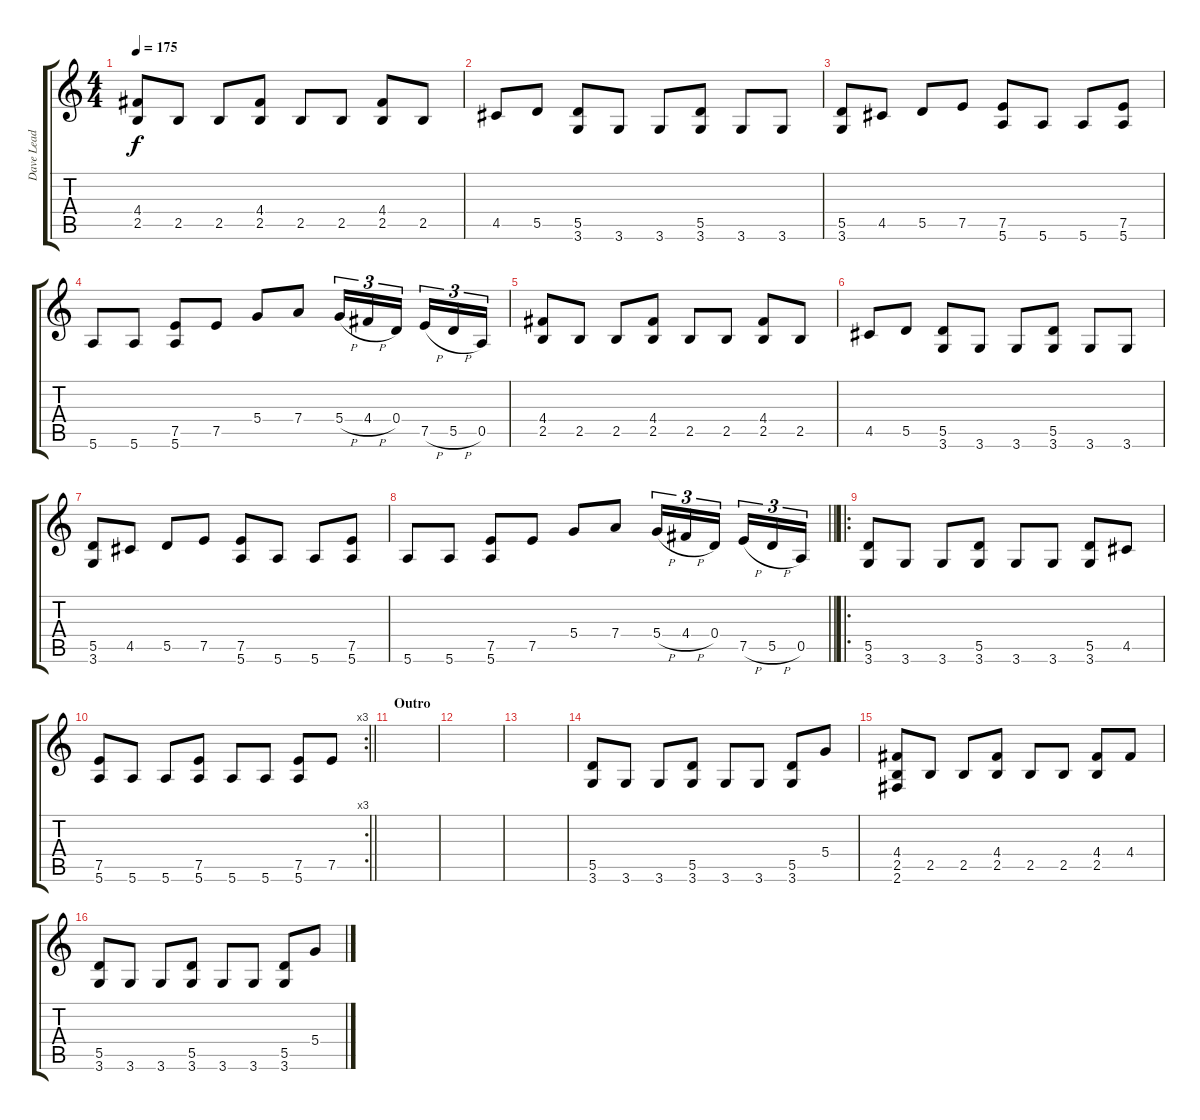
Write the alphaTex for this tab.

\track ("Dave Lead" "Dave Lead") {instrument overdrivenguitar}
\staff {score tabs}
\tuning (E4 B3 G3 D3 A2 E2) {hide}
\ts (4 4)
\tempo 175
\clef g2
\ks c
(4.4 2.5).8{dy f} 2.5.8 2.5.8 (4.4 2.5).8 2.5.8 2.5.8 (4.4 2.5).8 2.5.8 |
4.5.8 5.5.8 (5.5 3.6).8 3.6.8 3.6.8 (5.5 3.6).8 3.6.8 3.6.8 |
(5.5 3.6).8 4.5.8 5.5.8 7.5.8 (7.5 5.6).8 5.6.8 5.6.8 (7.5 5.6).8 |
5.6.8 5.6.8 (7.5 5.6).8 7.5.8 5.4.8 7.4.8 5.4{h}.16{tu (3 2)} 4.4{h}.16{tu (3 2)} 0.4.16{tu (3 2) beam splitsecondary} 7.5{h}.16{tu (3 2)} 5.5{h}.16{tu (3 2)} 0.5.16{tu (3 2)} |
(4.4 2.5).8 2.5.8 2.5.8 (4.4 2.5).8 2.5.8 2.5.8 (4.4 2.5).8 2.5.8 |
4.5.8 5.5.8 (5.5 3.6).8 3.6.8 3.6.8 (5.5 3.6).8 3.6.8 3.6.8 |
(5.5 3.6).8 4.5.8 5.5.8 7.5.8 (7.5 5.6).8 5.6.8 5.6.8 (7.5 5.6).8 |
\barLineRight lightlight
5.6.8 5.6.8 (7.5 5.6).8 7.5.8 5.4.8 7.4.8 5.4{h}.16{tu (3 2)} 4.4{h}.16{tu (3 2)} 0.4.16{tu (3 2) beam splitsecondary} 7.5{h}.16{tu (3 2)} 5.5{h}.16{tu (3 2)} 0.5.16{tu (3 2)} |
\ro
(5.5 3.6).8 3.6.8 3.6.8 (5.5 3.6).8 3.6.8 3.6.8 (5.5 3.6).8 4.5.8 |
\rc 3
\barLineRight lightlight
(7.5 5.6).8 5.6.8 5.6.8 (7.5 5.6).8 5.6.8 5.6.8 (7.5 5.6).8 7.5.8 |
\section ("" "Outro ")
|
|
|
(5.5 3.6).8 3.6.8 3.6.8 (5.5 3.6).8 3.6.8 3.6.8 (5.5 3.6).8 5.4.8 |
(4.4 2.5 2.6).8 2.5.8 2.5.8 (4.4 2.5).8 2.5.8 2.5.8 (4.4 2.5).8 4.4.8 |
(5.5 3.6).8 3.6.8 3.6.8 (5.5 3.6).8 3.6.8 3.6.8 (5.5 3.6).8 5.4.8
